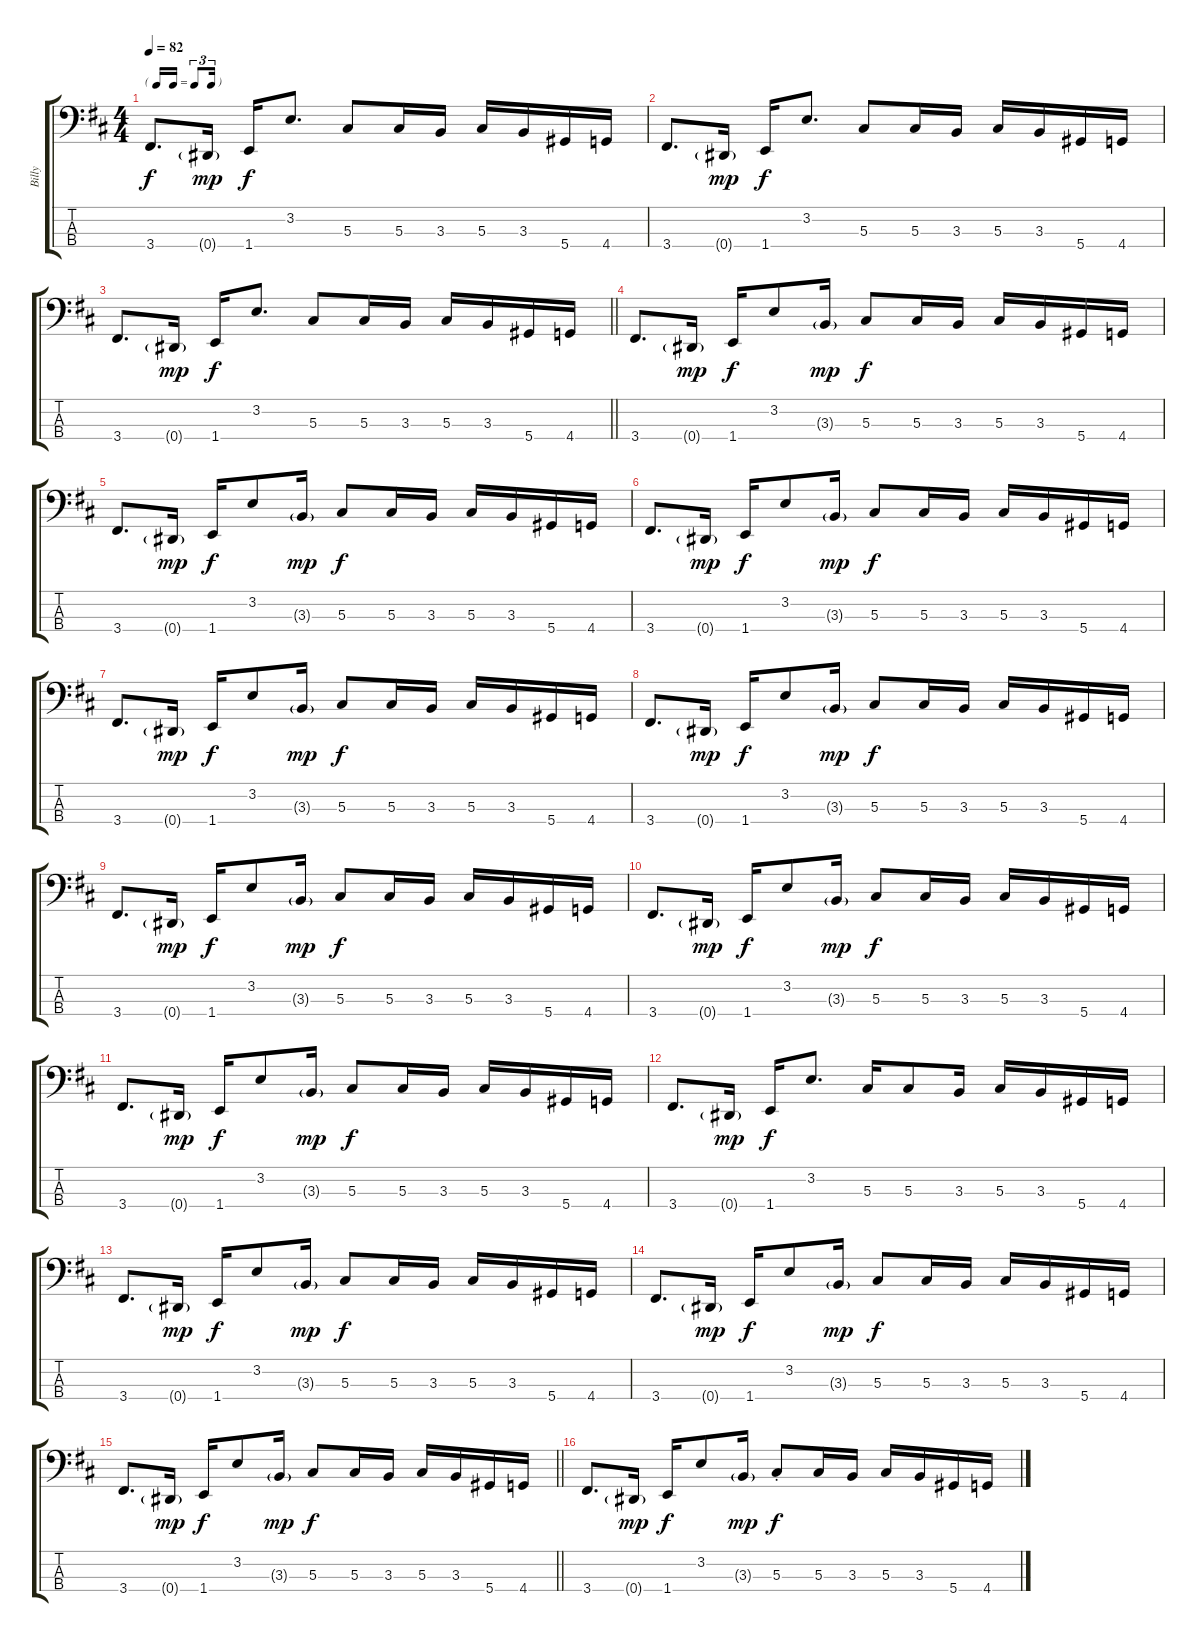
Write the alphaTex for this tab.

\track ("Billy" "Billy") {instrument electricbassfinger}
\staff {score tabs}
\tuning (Gb2 Db2 Ab1 Eb1) {hide}
\ts (4 4)
\tf triplet16th
\tempo 82
\clef f4
\ks d
3.4.8{d dy f} 0.4{g}.16{dy mp} 1.4.16{dy f} 3.2.8{d} 5.3.8 5.3.16 3.3.16 5.3.16 3.3.16 5.4.16 4.4.16 |
3.4.8{d} 0.4{g}.16{dy mp} 1.4.16{dy f} 3.2.8{d} 5.3.8 5.3.16 3.3.16 5.3.16 3.3.16 5.4.16 4.4.16 |
\barLineRight lightlight
3.4.8{d} 0.4{g}.16{dy mp} 1.4.16{dy f} 3.2.8{d} 5.3.8 5.3.16 3.3.16 5.3.16 3.3.16 5.4.16 4.4.16 |
3.4.8{d} 0.4{g}.16{dy mp} 1.4.16{dy f} 3.2.8 3.3{g}.16{dy mp} 5.3.8{dy f} 5.3.16 3.3.16 5.3.16 3.3.16 5.4.16 4.4.16 |
3.4.8{d} 0.4{g}.16{dy mp} 1.4.16{dy f} 3.2.8 3.3{g}.16{dy mp} 5.3.8{dy f} 5.3.16 3.3.16 5.3.16 3.3.16 5.4.16 4.4.16 |
3.4.8{d} 0.4{g}.16{dy mp} 1.4.16{dy f} 3.2.8 3.3{g}.16{dy mp} 5.3.8{dy f} 5.3.16 3.3.16 5.3.16 3.3.16 5.4.16 4.4.16 |
3.4.8{d} 0.4{g}.16{dy mp} 1.4.16{dy f} 3.2.8 3.3{g}.16{dy mp} 5.3.8{dy f} 5.3.16 3.3.16 5.3.16 3.3.16 5.4.16 4.4.16 |
3.4.8{d} 0.4{g}.16{dy mp} 1.4.16{dy f} 3.2.8 3.3{g}.16{dy mp} 5.3.8{dy f} 5.3.16 3.3.16 5.3.16 3.3.16 5.4.16 4.4.16 |
3.4.8{d} 0.4{g}.16{dy mp} 1.4.16{dy f} 3.2.8 3.3{g}.16{dy mp} 5.3.8{dy f} 5.3.16 3.3.16 5.3.16 3.3.16 5.4.16 4.4.16 |
3.4.8{d} 0.4{g}.16{dy mp} 1.4.16{dy f} 3.2.8 3.3{g}.16{dy mp} 5.3.8{dy f} 5.3.16 3.3.16 5.3.16 3.3.16 5.4.16 4.4.16 |
3.4.8{d} 0.4{g}.16{dy mp} 1.4.16{dy f} 3.2.8 3.3{g}.16{dy mp} 5.3.8{dy f} 5.3.16 3.3.16 5.3.16 3.3.16 5.4.16 4.4.16 |
3.4.8{d} 0.4{g}.16{dy mp} 1.4.16{dy f} 3.2.8{d} 5.3.16 5.3.8 3.3.16 5.3.16 3.3.16 5.4.16 4.4.16 |
3.4.8{d} 0.4{g}.16{dy mp} 1.4.16{dy f} 3.2.8 3.3{g}.16{dy mp} 5.3.8{dy f} 5.3.16 3.3.16 5.3.16 3.3.16 5.4.16 4.4.16 |
3.4.8{d} 0.4{g}.16{dy mp} 1.4.16{dy f} 3.2.8 3.3{g}.16{dy mp} 5.3.8{dy f} 5.3.16 3.3.16 5.3.16 3.3.16 5.4.16 4.4.16 |
\barLineRight lightlight
3.4.8{d} 0.4{g}.16{dy mp} 1.4.16{dy f} 3.2.8 3.3{g}.16{dy mp} 5.3.8{dy f} 5.3.16 3.3.16 5.3.16 3.3.16 5.4.16 4.4.16 |
3.4.8{d} 0.4{g}.16{dy mp} 1.4.16{dy f} 3.2.8 3.3{g}.16{dy mp} 5.3{st}.8{dy f} 5.3.16 3.3.16 5.3.16 3.3.16 5.4.16 4.4.16
